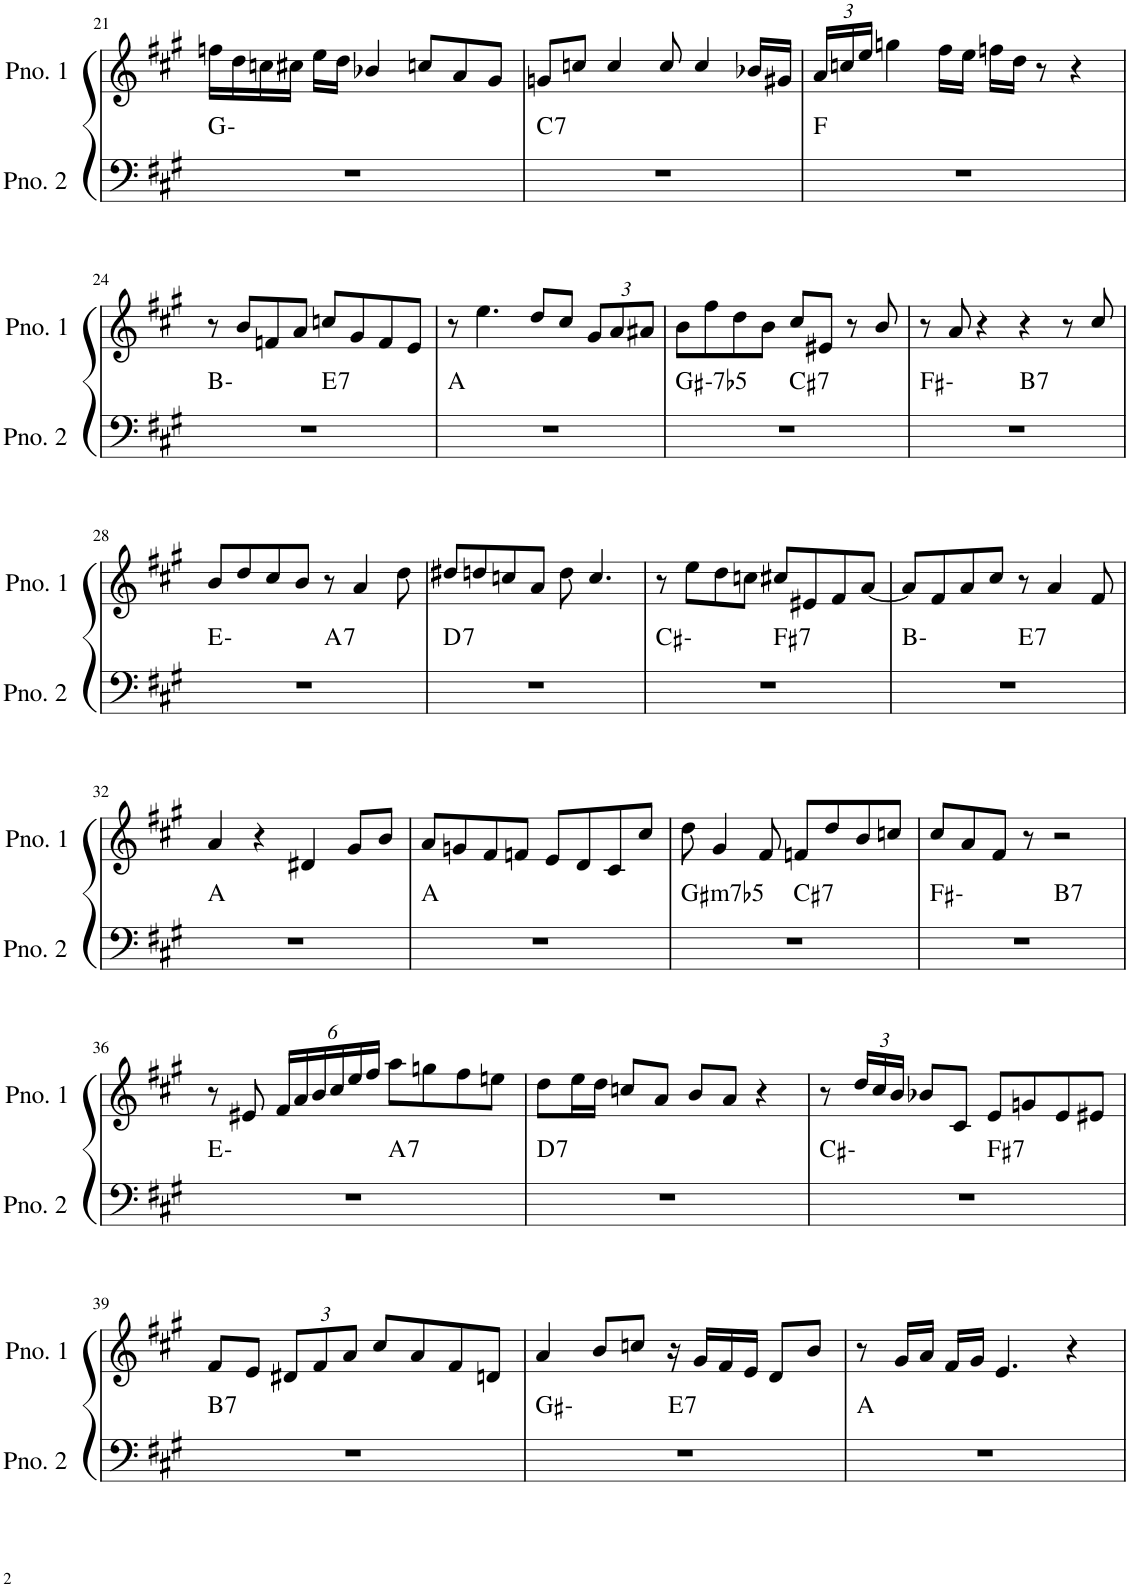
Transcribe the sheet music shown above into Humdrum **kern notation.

**kern	**harte	**kern
*part2	*part2	*part1
*staff2	*	*staff1
*I"ピアノ 2	*	*I"ピアノ 1
!!LO:PB:g=z
*clefF4	*	*clefG2
*k[f#c#g#]	*	*k[f#c#g#]
*M4/4	*	*M4/4
=21	=21	=21
1r	G:min	16ffn\LL
.	.	16dd\
.	.	16ccn\
.	.	16cc#X\JJ
.	.	16ee\LL
.	.	16dd\JJ
.	.	4b-X/
.	.	8ccn/L
.	.	8a/
.	.	8g#/J
=22	=22	=22
!	!LO:H:kt=7	!
1r	C:7	8gn/L
.	.	8ccn/J
.	.	4cc/
.	.	8cc/
.	.	4cc/
.	.	16b-X/LL
.	.	16g#X/JJ
=23	=23	=23
*	*	*Xbrackettup
1r	F:maj	24a/LL
.	.	24ccn/
.	.	24ee/JJ
.	.	4ggn\
.	.	16ff#\LL
.	.	16ee\JJ
.	.	16ffn\LL
.	.	16dd\JJ
.	.	8r
.	.	4r
!!LO:LB:g=z
=24	=24	=24
*^	*	*
1r	2ryy	B:min	8r
.	.	.	8b/L
.	.	.	8fn/
.	.	.	8a/J
!	!	!LO:H:kt=7	!
.	2ryy	E:7	8ccn/L
.	.	.	8g#/
.	.	.	8f/
.	.	.	8e/J
*v	*v	*	*
=25	=25	=25
1r	A:maj	8r
.	.	4.ee\
.	.	8dd/L
.	.	8cc#/J
.	.	12g#/L
.	.	12a/
.	.	12a#X/J
=26	=26	=26
!	!LO:H:kt=-7b5	!
*^	*	*
1r	2ryy	G#:hdim7	8b\L
.	.	.	8ff#\
.	.	.	8dd\
.	.	.	8b\J
!	!	!LO:H:kt=7	!
.	2ryy	C#:7	8cc#/L
.	.	.	8e#X/J
.	.	.	8r
.	.	.	8b/
=27	=27	=27	=27
1r	2ryy	F#:min	8r
.	.	.	8a/
.	.	.	4r
!	!	!LO:H:kt=7	!
.	2ryy	B:7	4r
.	.	.	8r
.	.	.	8cc#/
!!LO:LB:g=z
=28	=28	=28	=28
1r	2ryy	E:min	8b/L
.	.	.	8dd/
.	.	.	8cc#/
.	.	.	8b/J
!	!	!LO:H:kt=7	!
.	2ryy	A:7	8r
.	.	.	4a/
.	.	.	8dd\
=29	=29	=29	=29
!	!	!LO:H:kt=7	!
*v	*v	*	*
1r	D:7	8dd#X/L
.	.	8ddn/
.	.	8ccn/
.	.	8a/J
.	.	8dd\
.	.	4.cc/
=30	=30	=30
*^	*	*
1r	2ryy	C#:min	8r
.	.	.	8ee\L
.	.	.	8dd\
.	.	.	8ccn\J
!	!	!LO:H:kt=7	!
.	2ryy	F#:7	8cc#X/L
.	.	.	8e#X/
.	.	.	8f#/
.	.	.	[8a/J
=31	=31	=31	=31
1r	2ryy	B:min	8a/L]
.	.	.	8f#/
.	.	.	8a/
.	.	.	8cc#/J
!	!	!LO:H:kt=7	!
.	2ryy	E:7	8r
.	.	.	4a/
.	.	.	8f#/
*v	*v	*	*
!!LO:LB:g=z
=32	=32	=32
1r	A:maj	4a/
.	.	4r
.	.	4d#X/
.	.	8g#/L
.	.	8b/J
=33	=33	=33
1r	A:maj	8a/L
.	.	8gn/
.	.	8f#/
.	.	8fn/J
.	.	8e/L
.	.	8d/
.	.	8c#/
.	.	8cc#/J
=34	=34	=34
!	!LO:H:kt=m7b5	!
*^	*	*
1r	2ryy	G#:hdim7	8dd\
.	.	.	4g#/
.	.	.	8f#/
!	!	!LO:H:kt=7	!
.	2ryy	C#:7	8fn/L
.	.	.	8dd/
.	.	.	8b/
.	.	.	8ccn/J
=35	=35	=35	=35
1r	2ryy	F#:min	8cc#/L
.	.	.	8a/
.	.	.	8f#/J
.	.	.	8r
!	!	!LO:H:kt=7	!
.	2ryy	B:7	2r
!!LO:LB:g=z
=36	=36	=36	=36
1r	2ryy	E:min	8r
.	.	.	8e#X/
.	.	.	24f#/LL
.	.	.	24a/
.	.	.	24b/
.	.	.	24cc#/
.	.	.	24ee/
.	.	.	24ff#/JJ
!	!	!LO:H:kt=7	!
.	2ryy	A:7	8aa\L
.	.	.	8ggn\
.	.	.	8ff#\
.	.	.	8een\J
=37	=37	=37	=37
!	!	!LO:H:kt=7	!
*v	*v	*	*
1r	D:7	8dd\L
.	.	16ee\L
.	.	16dd\JJ
.	.	8ccn/L
.	.	8a/J
.	.	8b/L
.	.	8a/J
.	.	4r
=38	=38	=38
*^	*	*
1r	2ryy	C#:min	8r
.	.	.	24dd/LL
.	.	.	24cc#/
.	.	.	24b/JJ
.	.	.	8b-X/L
.	.	.	8c#/J
!	!	!LO:H:kt=7	!
.	2ryy	F#:7	8e/L
.	.	.	8gn/
.	.	.	8e/
.	.	.	8e#X/J
!!LO:LB:g=z
=39	=39	=39	=39
!	!	!LO:H:kt=7	!
*v	*v	*	*
1r	B:7	8f#/L
.	.	8e/J
.	.	12d#X/L
.	.	12f#/
.	.	12a/J
.	.	8cc#/L
.	.	8a/
.	.	8f#/
.	.	8dn/J
=40	=40	=40
*^	*	*
1r	2ryy	G#:min	4a/
.	.	.	8b/L
.	.	.	8ccn/J
!	!	!LO:H:kt=7	!
.	2ryy	E:7	16r
.	.	.	16g#/LL
.	.	.	16f#/
.	.	.	16e/JJ
.	.	.	8d/L
.	.	.	8b/J
*v	*v	*	*
=41	=41	=41
1r	A:maj	8r
.	.	16g#/LL
.	.	16a/JJ
.	.	16f#/LL
.	.	16g#/JJ
.	.	4.e/
.	.	4r
=	=	=
*-	*-	*-
